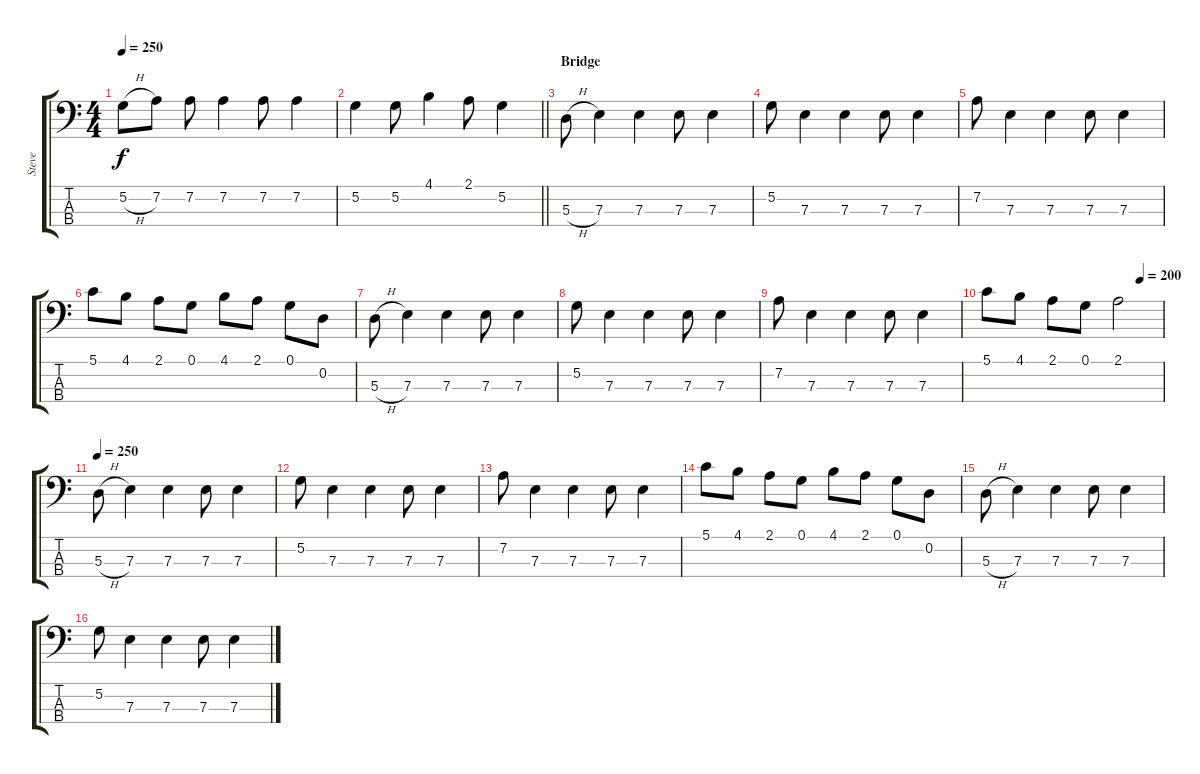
\track ("Steve" "Steve") {instrument electricbassfinger}
\staff {score tabs}
\tuning (G2 D2 A1 E1) {hide}
\ts (4 4)
\tempo 250
\clef f4
\ks c
5.2{h}.8{dy f} 7.2.8 7.2.8 7.2.4 7.2.8 7.2.4 |
\barLineRight lightlight
5.2.4 5.2.8 4.1.4 2.1.8 5.2.4 |
\section ("" "Bridge")
5.3{h}.8 7.3.4 7.3.4 7.3.8 7.3.4 |
5.2.8 7.3.4 7.3.4 7.3.8 7.3.4 |
7.2.8 7.3.4 7.3.4 7.3.8 7.3.4 |
5.1.8 4.1.8 2.1.8 0.1.8 4.1.8 2.1.8 0.1.8 0.2.8 |
5.3{h}.8 7.3.4 7.3.4 7.3.8 7.3.4 |
5.2.8 7.3.4 7.3.4 7.3.8 7.3.4 |
7.2.8 7.3.4 7.3.4 7.3.8 7.3.4 |
\tempo (200 0.875)
5.1.8 4.1.8 2.1.8 0.1.8 2.1.2 |
\tempo 250
5.3{h}.8 7.3.4 7.3.4 7.3.8 7.3.4 |
5.2.8 7.3.4 7.3.4 7.3.8 7.3.4 |
7.2.8 7.3.4 7.3.4 7.3.8 7.3.4 |
5.1.8 4.1.8 2.1.8 0.1.8 4.1.8 2.1.8 0.1.8 0.2.8 |
5.3{h}.8 7.3.4 7.3.4 7.3.8 7.3.4 |
5.2.8 7.3.4 7.3.4 7.3.8 7.3.4
